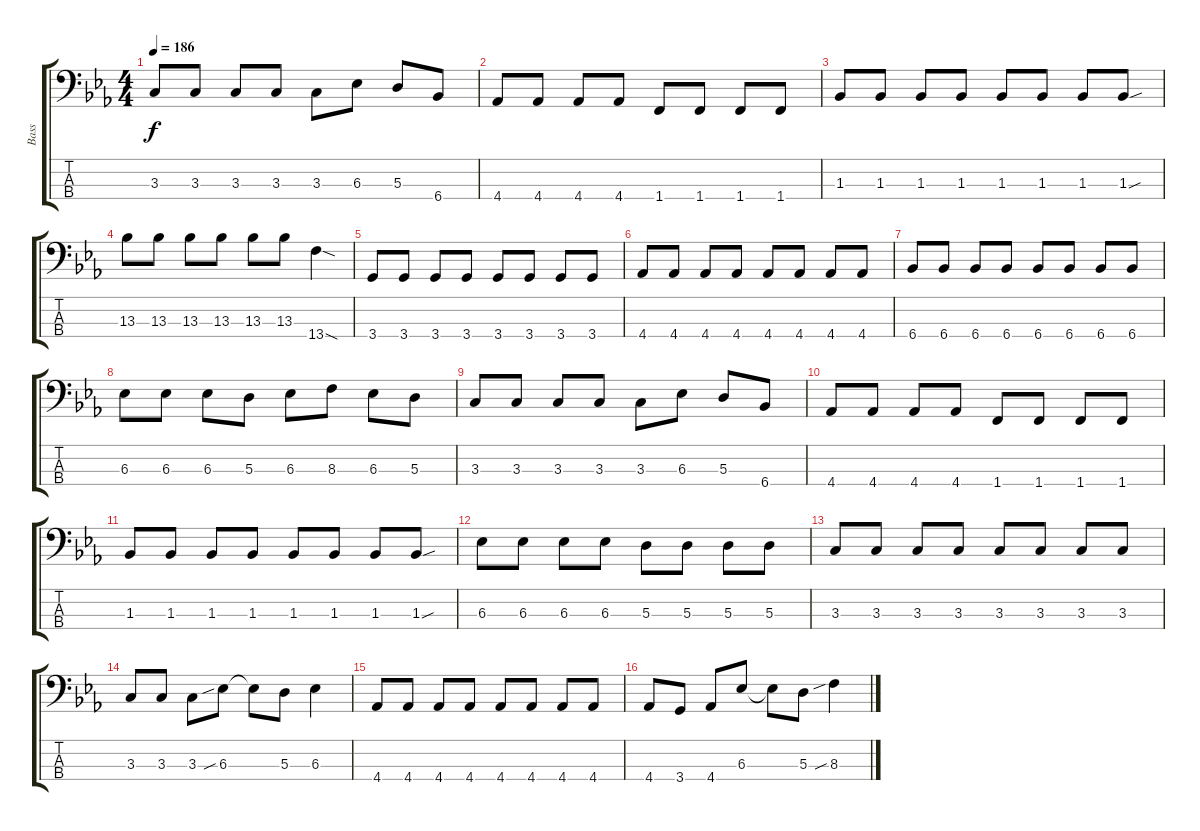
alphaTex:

\track ("Bass" "Bass") {instrument electricbasspick}
\staff {score tabs}
\tuning (G2 D2 A1 E1) {hide}
\ts (4 4)
\tempo 186
\clef f4
\ks eb
3.3.8{dy f} 3.3.8 3.3.8 3.3.8 3.3.8 6.3.8 5.3.8 6.4.8 |
4.4.8 4.4.8 4.4.8 4.4.8 1.4.8 1.4.8 1.4.8 1.4.8 |
1.3.8 1.3.8 1.3.8 1.3.8 1.3.8 1.3.8 1.3.8 1.3{sou}.8 |
13.3.8 13.3.8 13.3.8 13.3.8 13.3.8 13.3.8 13.4{sod}.4 |
3.4.8 3.4.8 3.4.8 3.4.8 3.4.8 3.4.8 3.4.8 3.4.8 |
4.4.8 4.4.8 4.4.8 4.4.8 4.4.8 4.4.8 4.4.8 4.4.8 |
6.4.8 6.4.8 6.4.8 6.4.8 6.4.8 6.4.8 6.4.8 6.4.8 |
6.3.8 6.3.8 6.3.8 5.3.8 6.3.8 8.3.8 6.3.8 5.3.8 |
3.3.8 3.3.8 3.3.8 3.3.8 3.3.8 6.3.8 5.3.8 6.4.8 |
4.4.8 4.4.8 4.4.8 4.4.8 1.4.8 1.4.8 1.4.8 1.4.8 |
1.3.8 1.3.8 1.3.8 1.3.8 1.3.8 1.3.8 1.3.8 1.3{sou}.8 |
6.3.8 6.3.8 6.3.8 6.3.8 5.3.8 5.3.8 5.3.8 5.3.8 |
3.3.8 3.3.8 3.3.8 3.3.8 3.3.8 3.3.8 3.3.8 3.3.8 |
3.3.8 3.3.8 3.3.8 6.3{sib}.8 6.3{t}.8 5.3.8 6.3.4 |
4.4.8 4.4.8 4.4.8 4.4.8 4.4.8 4.4.8 4.4.8 4.4.8 |
4.4.8 3.4.8 4.4.8 6.3.8 6.3{t}.8 5.3.8 8.3{sib}.4
